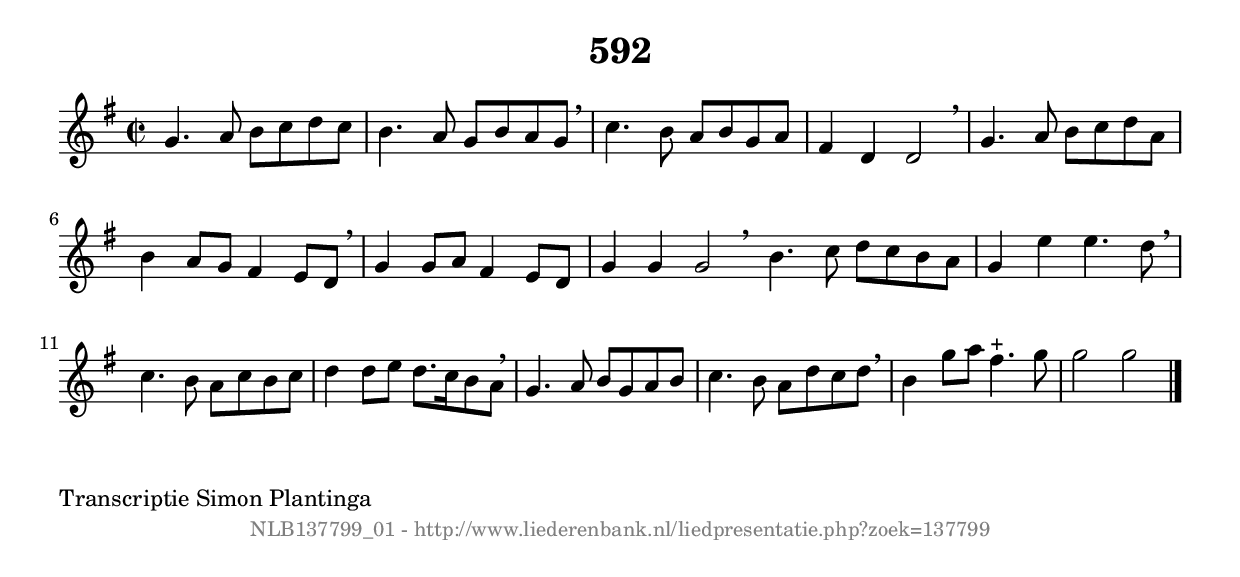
%
% produced by wce2krn 1.64 (7 June 2014)
%
\version"2.16"
#(append! paper-alist '(("long" . (cons (* 210 mm) (* 2000 mm)))))
#(set-default-paper-size "long")
sb = {\breathe}
mBreak = {\breathe }
bBreak = {\breathe }
x = {\once\override NoteHead #'style = #'cross }
gl=\glissando
itime={\override Staff.TimeSignature #'stencil = ##f }
ficta = {\once\set suggestAccidentals = ##t}
fine = {\once\override Score.RehearsalMark #'self-alignment-X = #1 \mark \markup {\italic{Fine}}}
dc = {\once\override Score.RehearsalMark #'self-alignment-X = #1 \mark \markup {\italic{D.C.}}}
dcf = {\once\override Score.RehearsalMark #'self-alignment-X = #1 \mark \markup {\italic{D.C. al Fine}}}
dcc = {\once\override Score.RehearsalMark #'self-alignment-X = #1 \mark \markup {\italic{D.C. al Coda}}}
ds = {\once\override Score.RehearsalMark #'self-alignment-X = #1 \mark \markup {\italic{D.S.}}}
dsf = {\once\override Score.RehearsalMark #'self-alignment-X = #1 \mark \markup {\italic{D.S. al Fine}}}
dsc = {\once\override Score.RehearsalMark #'self-alignment-X = #1 \mark \markup {\italic{D.S. al Coda}}}
pv = {\set Score.repeatCommands = #'((volta "1"))}
sv = {\set Score.repeatCommands = #'((volta "2"))}
tv = {\set Score.repeatCommands = #'((volta "3"))}
qv = {\set Score.repeatCommands = #'((volta "4"))}
xv = {\set Score.repeatCommands = #'((volta #f))}
\header{ tagline = ""
title = "592"
}
\score {{
\key g \major
\relative g'
{
\set melismaBusyProperties = #'()
\time 2/2
\tempo 4=120
\override Score.MetronomeMark #'transparent = ##t
\override Score.RehearsalMark #'break-visibility = #(vector #t #t #f)
g4. a8 b8 c8 d8 c8 | b4. a8 g8 b8 a8 g8 \sb | c4. b8 a8 b8 g8 a8 | fis4 d4 d2 | \mBreak \bar "|"
g4. a8 b8 c8 d8 a8 | b4 a8 g8 fis4 e8 d8 \sb | g4 g8 a8 fis4 e8 d8 | g4 g4 g2 \bar ":|:" \bBreak
b4. c8 d8 c8 b8 a8 | g4 e'4 e4. d8 \sb | c4. b8 a8 c8 b8 c8 | d4 d8 e8 d8. c16 b8 a8 | \mBreak \bar "|"
g4. a8 b8 g8 a8 b8 | c4. b8 a8 d8 c8 d8 \sb | b4 g'8 a8 fis4.^"+" g8 | g2 g2 \bar "|."
 }}
 \midi { }
 \layout {
            indent = 0.0\cm
}
}
\markup { \wordwrap-string #" 
Transcriptie Simon Plantinga
"}
\markup { \vspace #0 } \markup { \with-color #grey \fill-line { \center-column { \smaller "NLB137799_01 - http://www.liederenbank.nl/liedpresentatie.php?zoek=137799" } } }
